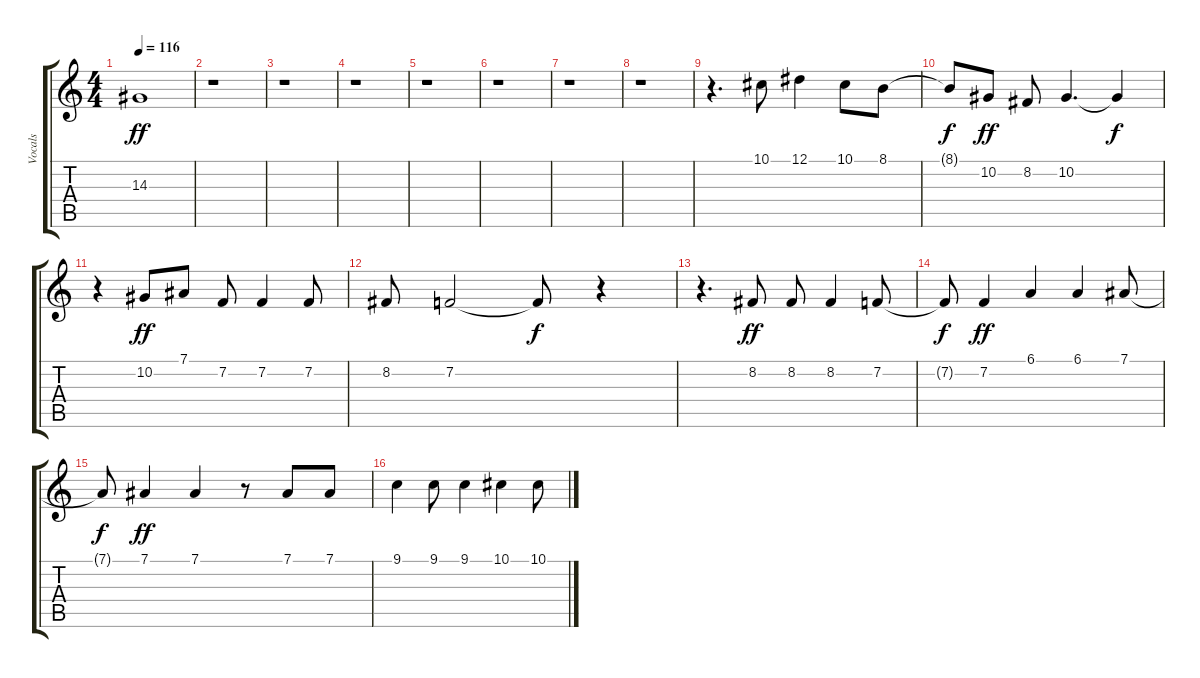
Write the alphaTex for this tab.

\track ("Vocals" "Vocals") {instrument choiraahs}
\staff {score tabs}
\tuning (Eb4 Bb3 Gb3 Db3 Ab2 Eb2) {hide}
\ts (4 4)
\tempo 116
\clef g2
\ks c
14.3.1{dy ff} |
r.1 |
r.1 |
r.1 |
r.1 |
r.1 |
r.1 |
r.1 |
r.4{d} 10.1.8 12.1.4 10.1.8 8.1.8 |
8.1{t}.8{dy f} 10.2.8{dy ff} 8.2.8 10.2.4{d} 10.2{t}.4{dy f} |
r.4 10.2.8{dy ff} 7.1.8 7.2.8 7.2.4 7.2.8 |
8.2.8 7.2.2 7.2{t}.8{dy f} r.4 |
r.4{d} 8.2.8{dy ff} 8.2.8 8.2.4 7.2.8 |
7.2{t}.8{dy f} 7.2.4{dy ff} 6.1.4 6.1.4 7.1.8 |
7.1{t}.8{dy f} 7.1.4{dy ff} 7.1.4 r.8 7.1.8 7.1.8 |
9.1.4 9.1.8 9.1.4 10.1.4 10.1.8
